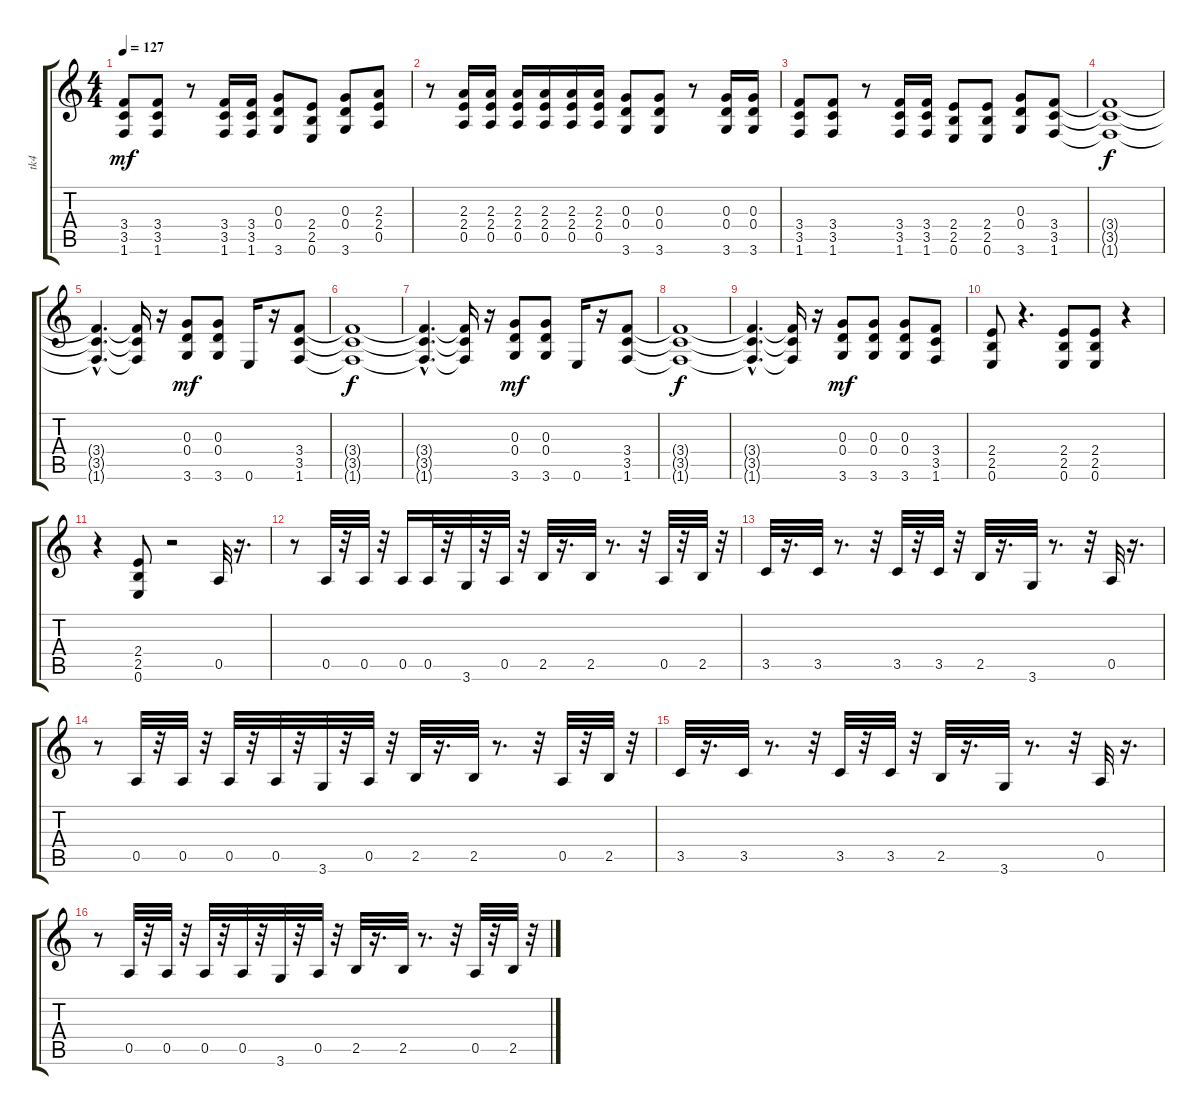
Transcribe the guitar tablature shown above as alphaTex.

\track ("tk4" "tk4") {instrument distortionguitar}
\staff {score tabs}
\tuning (E4 B3 G3 D3 A2 E2) {hide}
\ts (4 4)
\tempo 127
\clef g2
\ks c
(3.4 3.5 1.6).8{dy mf} (3.4 3.5 1.6).8 r.8 (3.4 3.5 1.6).16 (3.4 3.5 1.6).16 (0.3 0.4 3.6).8 (2.4 2.5 0.6).8 (0.3 0.4 3.6).8 (2.3 2.4 0.5).8 |
r.8 (2.3 2.4 0.5).16 (2.3 2.4 0.5).16 (2.3 2.4 0.5).16 (2.3 2.4 0.5).16 (2.3 2.4 0.5).16 (2.3 2.4 0.5).16 (0.3 0.4 3.6).8 (0.3 0.4 3.6).8 r.8 (0.3 0.4 3.6).16 (0.3 0.4 3.6).16 |
(3.4 3.5 1.6).8 (3.4 3.5 1.6).8 r.8 (3.4 3.5 1.6).16 (3.4 3.5 1.6).16 (2.4 2.5 0.6).8 (2.4 2.5 0.6).8 (0.3 0.4 3.6).8 (3.4 3.5 1.6).8 |
(3.4{t} 3.5{t} 1.6{t}).1{dy f} |
(3.4{hac t} 3.5{hac t} 1.6{hac t}).4{d} (3.4{t} 3.5{t} 1.6{t}).16 r.16 (0.3 0.4 3.6).8{dy mf} (0.3 0.4 3.6).8 0.6.16 r.16 (3.4 3.5 1.6).8 |
(3.4{t} 3.5{t} 1.6{t}).1{dy f} |
(3.4{hac t} 3.5{hac t} 1.6{hac t}).4{d} (3.4{t} 3.5{t} 1.6{t}).16 r.16 (0.3 0.4 3.6).8{dy mf} (0.3 0.4 3.6).8 0.6.16 r.16 (3.4 3.5 1.6).8 |
(3.4{t} 3.5{t} 1.6{t}).1{dy f} |
(3.4{hac t} 3.5{hac t} 1.6{hac t}).4{d} (3.4{t} 3.5{t} 1.6{t}).16 r.16 (0.3 0.4 3.6).8{dy mf} (0.3 0.4 3.6).8 (0.3 0.4 3.6).8 (3.4 3.5 1.6).8 |
(2.4 2.5 0.6).8 r.4{d} (2.4 2.5 0.6).8 (2.4 2.5 0.6).8 r.4 |
r.4 (2.4 2.5 0.6).8 r.2 0.5.32 r.16{d} |
r.8 0.5.32 r.32 0.5.32 r.32 0.5.16 0.5.32 r.32 3.6.32 r.32 0.5.32 r.32 2.5.32 r.16{d} 2.5.32 r.8{d} r.32 0.5.32 r.32 2.5.32 r.32 |
3.5.32 r.16{d} 3.5.32 r.8{d} r.32 3.5.32 r.32 3.5.32 r.32 2.5.32 r.16{d} 3.6.32 r.8{d} r.32 0.5.32 r.16{d} |
r.8 0.5.32 r.32 0.5.32 r.32 0.5.32 r.32 0.5.32 r.32 3.6.32 r.32 0.5.32 r.32 2.5.32 r.16{d} 2.5.32 r.8{d} r.32 0.5.32 r.32 2.5.32 r.32 |
3.5.32 r.16{d} 3.5.32 r.8{d} r.32 3.5.32 r.32 3.5.32 r.32 2.5.32 r.16{d} 3.6.32 r.8{d} r.32 0.5.32 r.16{d} |
r.8 0.5.32 r.32 0.5.32 r.32 0.5.32 r.32 0.5.32 r.32 3.6.32 r.32 0.5.32 r.32 2.5.32 r.16{d} 2.5.32 r.8{d} r.32 0.5.32 r.32 2.5.32 r.32
